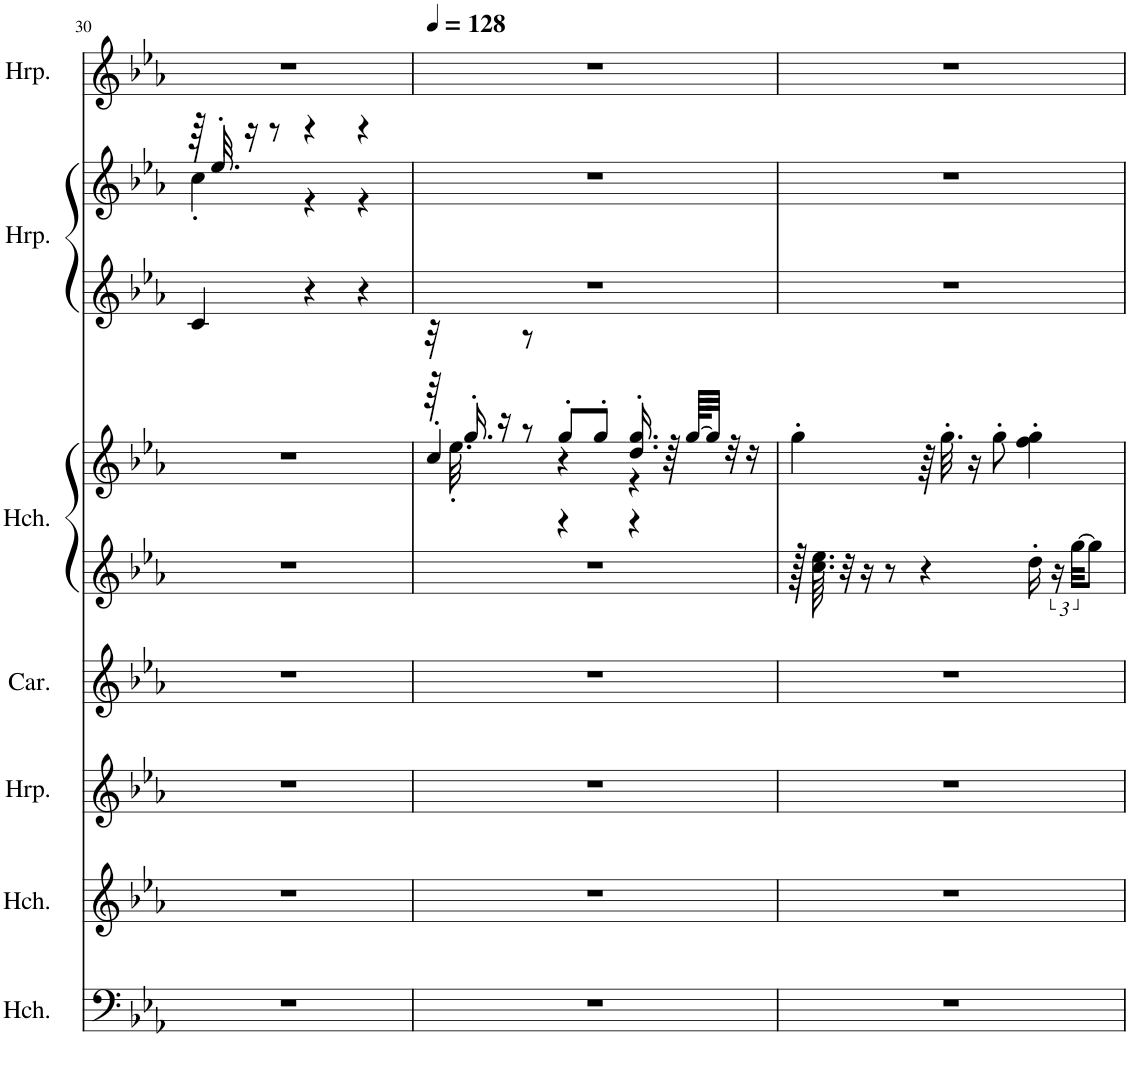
**kern	**kern	**kern	**kern	**kern	**kern	**kern	**kern	**kern
*part7	*part6	*part5	*part4	*part3	*part3	*part2	*part2	*part1
*staff9	*staff8	*staff7	*staff6	*staff5	*staff4	*staff3	*staff2	*staff1
*I"羽管键琴, HARPSILEFT	*I"羽管键琴, HARPSIRIGHT	*I"竖琴, HARPRIGHT	*I"钟琴, bell	*I"羽管键琴, HARPSI	*	*I"竖琴, HARPCTR	*	*I"竖琴, HARPLEFT
*	*	*I'Hrp.	*	*	*	*I'Hrp.	*	*I'Hrp.
!!LO:PB:g=z
*clefF4	*clefG2	*clefG2	*clefG2	*clefG2	*clefG2	*clefG2	*clefG2	*clefG2
*k[b-e-a-]	*k[b-e-a-]	*k[b-e-a-]	*k[b-e-a-]	*k[b-e-a-]	*k[b-e-a-]	*k[b-e-a-]	*k[b-e-a-]	*k[b-e-a-]
*M3/4	*M3/4	*M3/4	*M3/4	*M3/4	*M3/4	*M3/4	*M3/4	*M3/4
=30	=30	=30	=30	=30	=30	=30	=30	=30
*	*	*	*	*	*	*	*^	*
2.r	2.r	2.r	2.r	2.r	2.r	4c/	64r	4cc'\	2.r
.	.	.	.	.	.	.	32.ee-'/	.	.
.	.	.	.	.	.	.	16r	.	.
.	.	.	.	.	.	.	8r	.	.
.	.	.	.	.	.	4r	4r	4r	.
.	.	.	.	.	.	4r	4r	4r	.
*	*	*	*	*	*	*	*v	*v	*
=31	=31	=31	=31	=31	=31	=31	=31	=31
*	*	*	*	*	*	*	*	*MM128
*	*	*	*	*	*^	*	*	*
*	*	*	*	*	*	*^	*	*	*
2.r	2.r	2.r	2.r	2.r	32r	64r	4cc'/	2.r	2.r	2.r
.	.	.	.	.	.	32.ee-'\	.	.	.	.
.	.	.	.	.	16.gg'/	.	.	.	.	.
.	.	.	.	.	.	16r	.	.	.	.
.	.	.	.	.	8r	8r	.	.	.	.
.	.	.	.	.	8gg'/L	4r	4r	.	.	.
.	.	.	.	.	8gg'/J	.	.	.	.	.
.	.	.	.	.	16.dd/' 16.gg/'	4r	4r	.	.	.
.	.	.	.	.	64r	.	.	.	.	.
.	.	.	.	.	[64gg/KLLL	.	.	.	.	.
.	.	.	.	.	32gg/JJJ]	.	.	.	.	.
.	.	.	.	.	32r	.	.	.	.	.
.	.	.	.	.	16r	.	.	.	.	.
*	*	*	*	*	*v	*v	*v	*	*	*
=32	=32	=32	=32	=32	=32	=32	=32	=32
2.r	2.r	2.r	2.r	128r	4gg'\	2.r	2.r	2.r
.	.	.	.	64.cc\ 64.ee-\	.	.	.	.
.	.	.	.	32r	.	.	.	.
.	.	.	.	16r	.	.	.	.
.	.	.	.	8r	.	.	.	.
.	.	.	.	4r	64r	.	.	.
.	.	.	.	.	32.gg'\	.	.	.
.	.	.	.	.	16r	.	.	.
.	.	.	.	.	8gg'\	.	.	.
.	.	.	.	16dd'\	4ff\' 4gg\'	.	.	.
.	.	.	.	24r	.	.	.	.
.	.	.	.	[48gg\KKL	.	.	.	.
.	.	.	.	8gg\J]	.	.	.	.
=	=	=	=	=	=	=	=	=
*-	*-	*-	*-	*-	*-	*-	*-	*-
